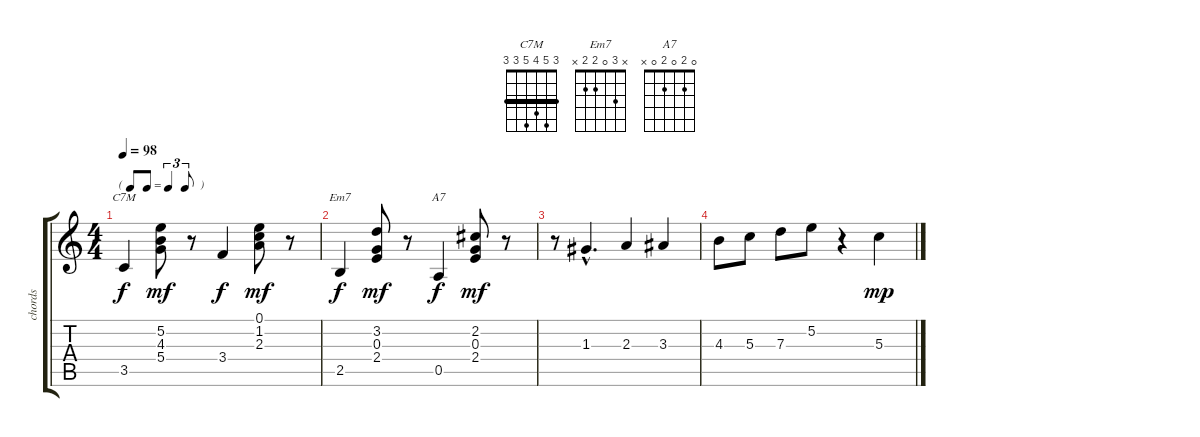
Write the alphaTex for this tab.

\track ("chords" "chords") {instrument acousticguitarnylon}
\staff {score tabs}
\tuning (E4 B3 G3 D3 A2 E2) {hide}
\chord ("C7M" 3 5 4 5 3 3) {barre 3}
\chord ("Em7" x 3 0 2 2 x)
\chord ("A7" 0 2 0 2 0 x)
\ts (4 4)
\tf triplet8th
\tempo 98
\clef g2
\ks c
3.5.4{ch "C7M" dy f} (5.2 4.3 5.4).8{dy mf} r.8 3.4.4{dy f} (0.1 1.2 2.3).8{dy mf} r.8 |
2.5.4{ch "Em7" dy f} (3.2 0.3 2.4).8{dy mf} r.8 0.5.4{ch "A7" dy f} (2.2 0.3 2.4).8{dy mf} r.8 |
r.8 1.3{hac}.4{d} 2.3.4 3.3.4 |
4.3.8 5.3.8 7.3.8 5.2.8 r.4 5.3.4{dy mp}
